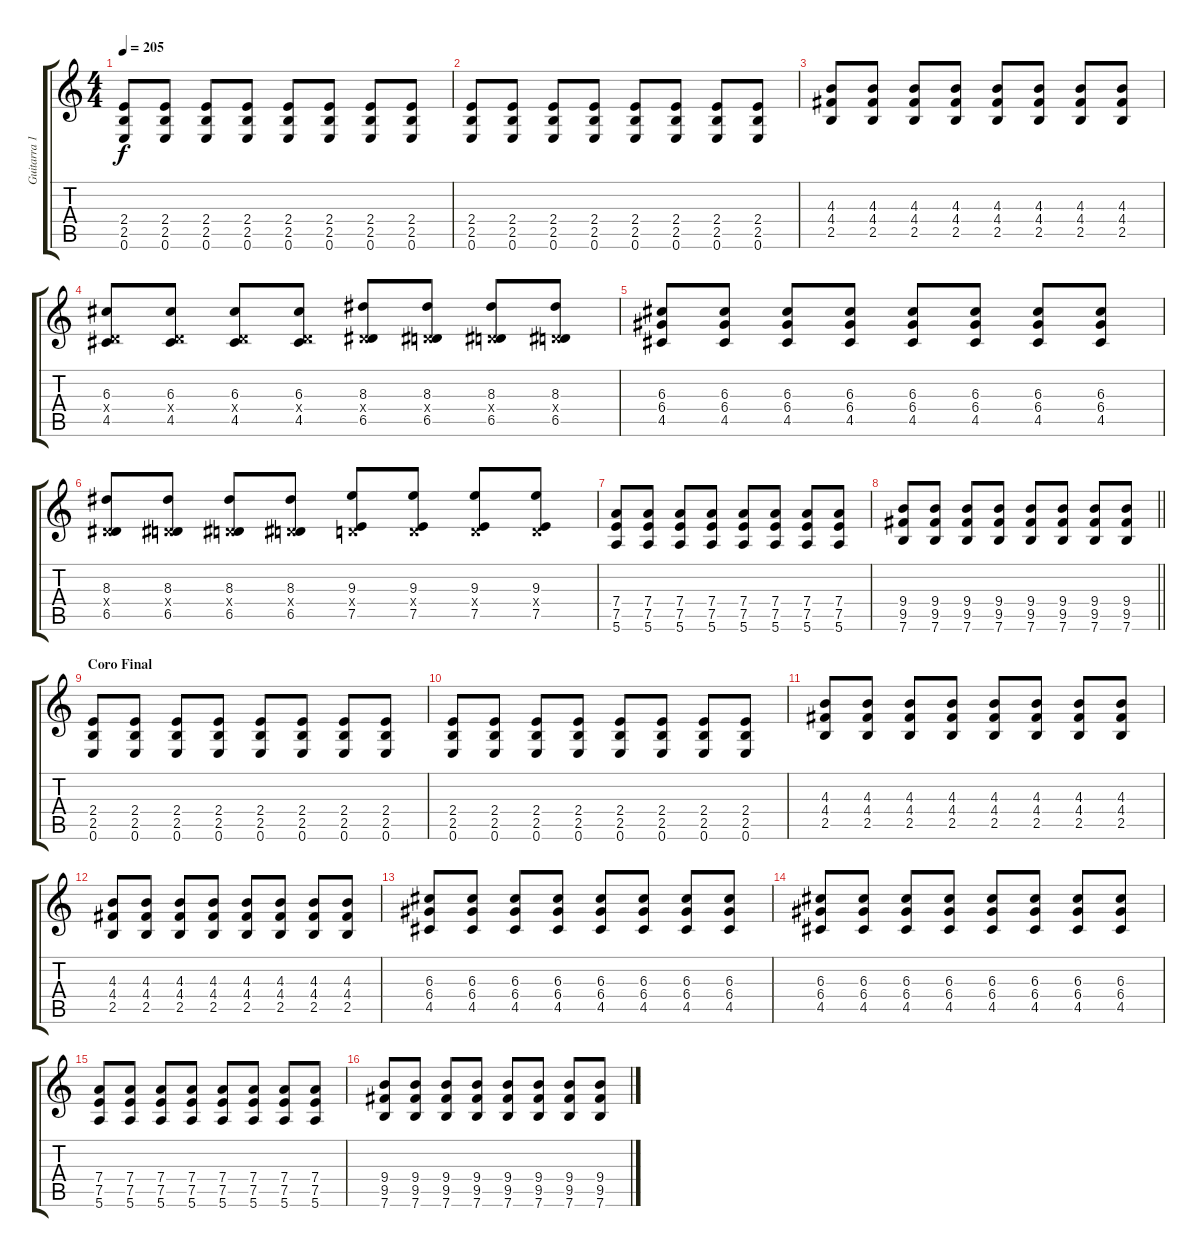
\track ("Guitarra 1" "Guitarra 1") {instrument overdrivenguitar}
\staff {score tabs}
\tuning (E4 B3 G3 D3 A2 E2) {hide}
\ts (4 4)
\tempo 205
\clef g2
\ks c
(2.4 2.5 0.6).8{dy f} (2.4 2.5 0.6).8 (2.4 2.5 0.6).8 (2.4 2.5 0.6).8 (2.4 2.5 0.6).8 (2.4 2.5 0.6).8 (2.4 2.5 0.6).8 (2.4 2.5 0.6).8 |
(2.4 2.5 0.6).8 (2.4 2.5 0.6).8 (2.4 2.5 0.6).8 (2.4 2.5 0.6).8 (2.4 2.5 0.6).8 (2.4 2.5 0.6).8 (2.4 2.5 0.6).8 (2.4 2.5 0.6).8 |
(4.3 4.4 2.5).8 (4.3 4.4 2.5).8 (4.3 4.4 2.5).8 (4.3 4.4 2.5).8 (4.3 4.4 2.5).8 (4.3 4.4 2.5).8 (4.3 4.4 2.5).8 (4.3 4.4 2.5).8 |
(6.3 0.4{x} 4.5).8 (6.3 0.4{x} 4.5).8 (6.3 0.4{x} 4.5).8 (6.3 0.4{x} 4.5).8 (8.3 0.4{x} 6.5).8 (8.3 0.4{x} 6.5).8 (8.3 0.4{x} 6.5).8 (8.3 0.4{x} 6.5).8 |
(6.3 6.4 4.5).8 (6.3 6.4 4.5).8 (6.3 6.4 4.5).8 (6.3 6.4 4.5).8 (6.3 6.4 4.5).8 (6.3 6.4 4.5).8 (6.3 6.4 4.5).8 (6.3 6.4 4.5).8 |
(8.3 0.4{x} 6.5).8 (8.3 0.4{x} 6.5).8 (8.3 0.4{x} 6.5).8 (8.3 0.4{x} 6.5).8 (9.3 0.4{x} 7.5).8 (9.3 0.4{x} 7.5).8 (9.3 0.4{x} 7.5).8 (9.3 0.4{x} 7.5).8 |
(7.4 7.5 5.6).8 (7.4 7.5 5.6).8 (7.4 7.5 5.6).8 (7.4 7.5 5.6).8 (7.4 7.5 5.6).8 (7.4 7.5 5.6).8 (7.4 7.5 5.6).8 (7.4 7.5 5.6).8 |
\barLineRight lightlight
(9.4 9.5 7.6).8 (9.4 9.5 7.6).8 (9.4 9.5 7.6).8 (9.4 9.5 7.6).8 (9.4 9.5 7.6).8 (9.4 9.5 7.6).8 (9.4 9.5 7.6).8 (9.4 9.5 7.6).8 |
\section ("" "Coro Final")
(2.4 2.5 0.6).8 (2.4 2.5 0.6).8 (2.4 2.5 0.6).8 (2.4 2.5 0.6).8 (2.4 2.5 0.6).8 (2.4 2.5 0.6).8 (2.4 2.5 0.6).8 (2.4 2.5 0.6).8 |
(2.4 2.5 0.6).8 (2.4 2.5 0.6).8 (2.4 2.5 0.6).8 (2.4 2.5 0.6).8 (2.4 2.5 0.6).8 (2.4 2.5 0.6).8 (2.4 2.5 0.6).8 (2.4 2.5 0.6).8 |
(4.3 4.4 2.5).8 (4.3 4.4 2.5).8 (4.3 4.4 2.5).8 (4.3 4.4 2.5).8 (4.3 4.4 2.5).8 (4.3 4.4 2.5).8 (4.3 4.4 2.5).8 (4.3 4.4 2.5).8 |
(4.3 4.4 2.5).8 (4.3 4.4 2.5).8 (4.3 4.4 2.5).8 (4.3 4.4 2.5).8 (4.3 4.4 2.5).8 (4.3 4.4 2.5).8 (4.3 4.4 2.5).8 (4.3 4.4 2.5).8 |
(6.3 6.4 4.5).8 (6.3 6.4 4.5).8 (6.3 6.4 4.5).8 (6.3 6.4 4.5).8 (6.3 6.4 4.5).8 (6.3 6.4 4.5).8 (6.3 6.4 4.5).8 (6.3 6.4 4.5).8 |
(6.3 6.4 4.5).8 (6.3 6.4 4.5).8 (6.3 6.4 4.5).8 (6.3 6.4 4.5).8 (6.3 6.4 4.5).8 (6.3 6.4 4.5).8 (6.3 6.4 4.5).8 (6.3 6.4 4.5).8 |
(7.4 7.5 5.6).8 (7.4 7.5 5.6).8 (7.4 7.5 5.6).8 (7.4 7.5 5.6).8 (7.4 7.5 5.6).8 (7.4 7.5 5.6).8 (7.4 7.5 5.6).8 (7.4 7.5 5.6).8 |
(9.4 9.5 7.6).8 (9.4 9.5 7.6).8 (9.4 9.5 7.6).8 (9.4 9.5 7.6).8 (9.4 9.5 7.6).8 (9.4 9.5 7.6).8 (9.4 9.5 7.6).8 (9.4 9.5 7.6).8
